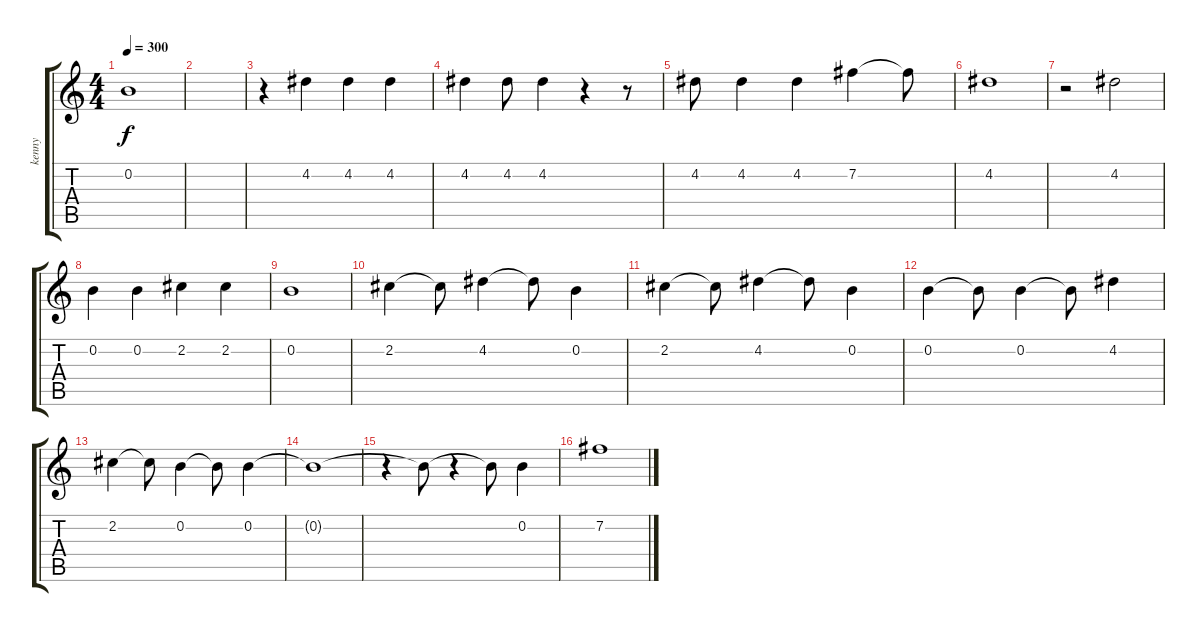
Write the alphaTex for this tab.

\track ("kenny" "kenny") {instrument electricguitarjazz}
\staff {score tabs}
\tuning (E4 B3 G3 D3 A2 E2) {hide}
\ts (4 4)
\tempo 300
\clef g2
\ks c
0.2.1{dy f} |
|
r.4 4.2.4 4.2.4 4.2.4 |
4.2.4 4.2.8 4.2.4 r.4 r.8 |
4.2.8 4.2.4 4.2.4 7.2.4 7.2{t}.8 |
4.2.1 |
r.2 4.2.2 |
0.2.4 0.2.4 2.2.4 2.2.4 |
0.2.1 |
2.2.4 2.2{t}.8 4.2.4 4.2{t}.8 0.2.4 |
2.2.4 2.2{t}.8 4.2.4 4.2{t}.8 0.2.4 |
0.2.4 0.2{t}.8 0.2.4 0.2{t}.8 4.2.4 |
2.2.4 2.2{t}.8 0.2.4 0.2{t}.8 0.2.4 |
0.2{t}.1 |
r.4 0.2{t}.8 r.4 0.2{t}.8 0.2.4 |
7.2.1
